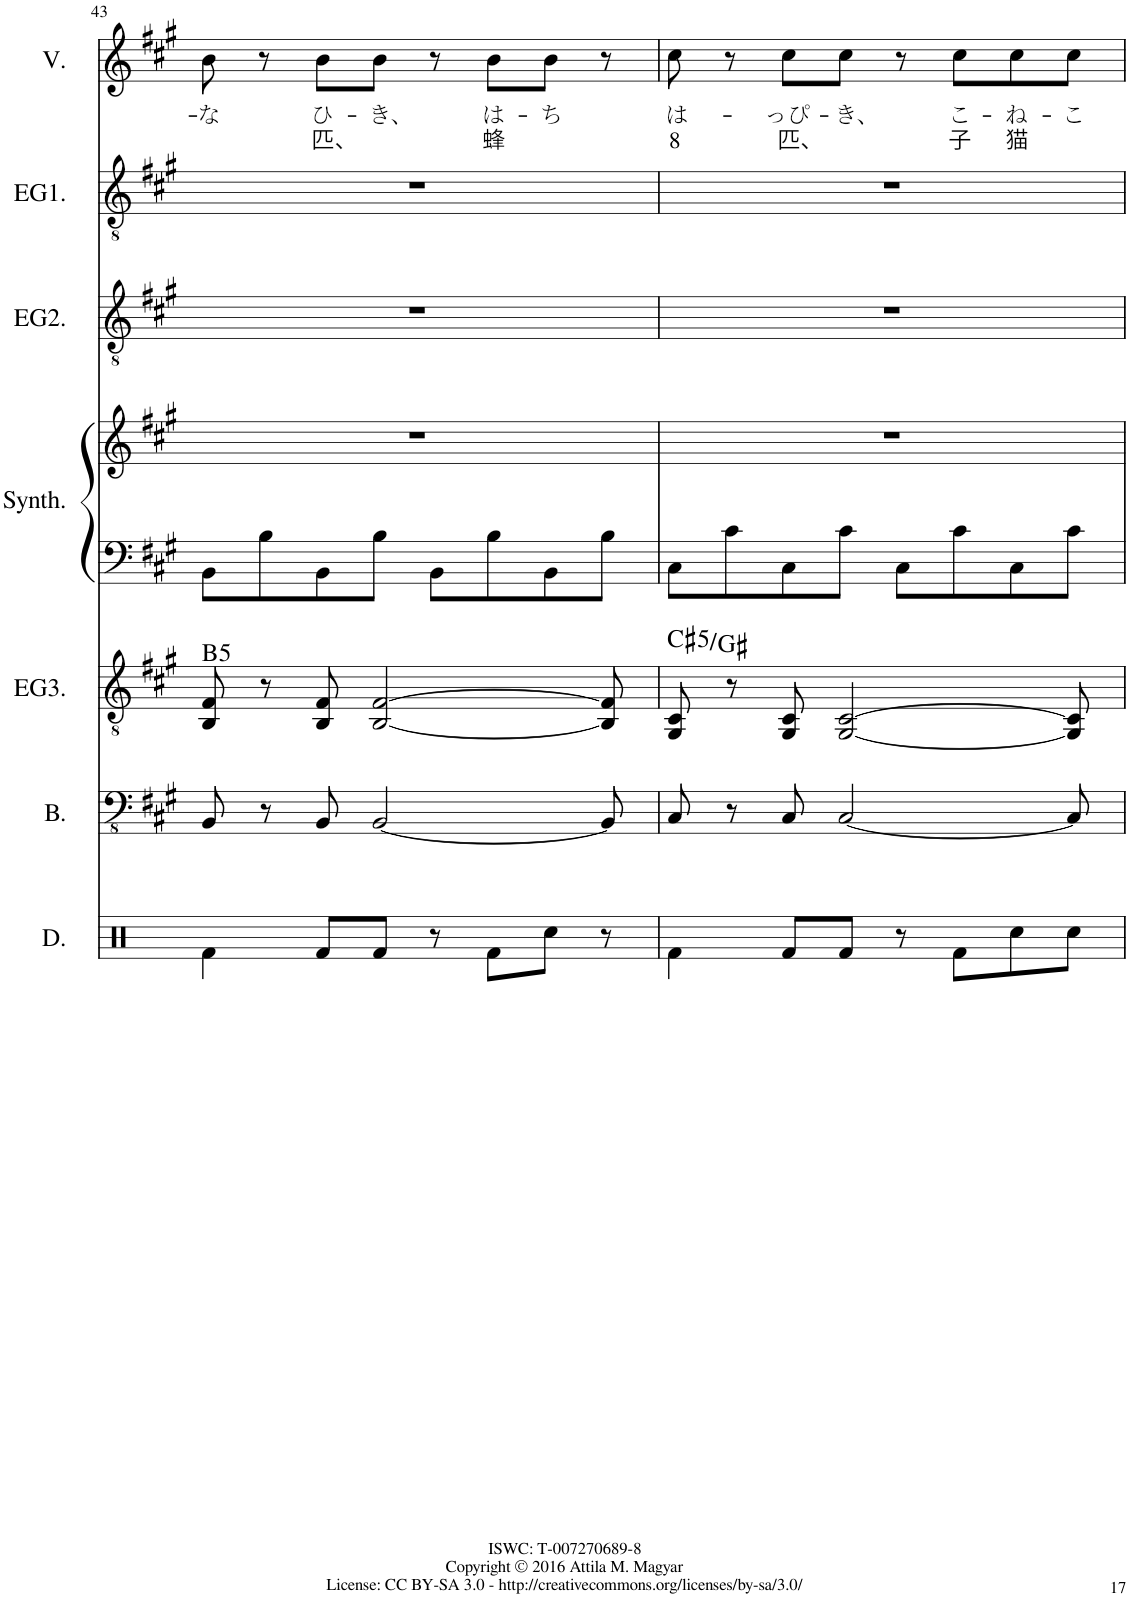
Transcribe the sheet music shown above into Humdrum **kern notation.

**kern	**kern	**kern	**harte	**kern	**kern	**kern	**kern	**kern	**text	**text
*part7	*part6	*part5	*part5	*part4	*part4	*part3	*part2	*part1	*part1	*part1
*staff8	*staff7	*staff6	*	*staff5	*staff4	*staff3	*staff2	*staff1	*staff1	*staff1
*I"Drumset (draft)	*I"Electric Bass	*I"Electric Guitar 3	*	*I"Synthesizer	*	*I"Electric Guitar 2	*I"Electric Guitar 1	*I"Voice	*	*
*I'D.	*I'B.	*I'EG3.	*	*I'Synth.	*	*I'EG2.	*I'EG1.	*I'V.	*	*
!!LO:PB:g=z
*clefX	*clefFv4	*clefGv2	*	*clefF4	*clefG2	*clefGv2	*clefGv2	*clefG2	*	*
*k[]	*k[f#c#g#]	*k[f#c#g#]	*	*k[f#c#g#]	*k[f#c#g#]	*k[f#c#g#]	*k[f#c#g#]	*k[f#c#g#]	*	*
=43	=43	=43	=43	=43	=43	=43	=43	=43	=43	=43
!	!	!	!LO:H:kt=5	!	!	!	!	!	!LO:LY:b	!
4Rf\	8BBB/	8BB/ 8F#/	B:(1,5)	8BB\L	1r	1r	1r	8b\	-な	.
.	8r	8r	.	8B\	.	.	.	8r	.	.
!	!	!	!	!	!	!	!	!	!LO:LY:b	!LO:LY:b
8Rf/L	8BBB/	8BB/ 8F#/	.	8BB\	.	.	.	8b\L	ひ-	匹、
!	!	!	!	!	!	!	!	!	!LO:LY:b	!
8Rf/J	[2BBB/	[2BB/ [2F#/	.	8B\J	.	.	.	8b\J	-き、	.
8r	.	.	.	8BB\L	.	.	.	8r	.	.
!	!	!	!	!	!	!	!	!	!LO:LY:b	!LO:LY:b
8Rf\L	.	.	.	8B\	.	.	.	8b\L	は-	蜂
!	!	!	!	!	!	!	!	!	!LO:LY:b	!
8Rcc\J	.	.	.	8BB\	.	.	.	8b\J	-ち	.
8r	8BBB/]	8BB/] 8F#/]	.	8B\J	.	.	.	8r	.	.
=44	=44	=44	=44	=44	=44	=44	=44	=44	=44	=44
!	!	!	!LO:H:kt=5	!	!	!	!	!	!LO:LY:b	!LO:LY:b
4Rf\	8CC#/	8GG#/ 8C#/	C#:(1,5)/5	8C#\L	1r	1r	1r	8cc#\	は-	8
.	8r	8r	.	8c#\	.	.	.	8r	.	.
!	!	!	!	!	!	!	!	!	!LO:LY:b	!LO:LY:b
8Rf/L	8CC#/	8GG#/ 8C#/	.	8C#\	.	.	.	8cc#\L	-っぴ-	匹、
!	!	!	!	!	!	!	!	!	!LO:LY:b	!
8Rf/J	[2CC#/	[2GG#/ [2C#/	.	8c#\J	.	.	.	8cc#\J	-き、	.
8r	.	.	.	8C#\L	.	.	.	8r	.	.
!	!	!	!	!	!	!	!	!	!LO:LY:b	!LO:LY:b
8Rf\L	.	.	.	8c#\	.	.	.	8cc#\L	こ-	子
!	!	!	!	!	!	!	!	!	!LO:LY:b	!LO:LY:b
8Rcc\	.	.	.	8C#\	.	.	.	8cc#\	-ね-	猫
!	!	!	!	!	!	!	!	!	!LO:LY:b	!
8Rcc\J	8CC#/]	8GG#/] 8C#/]	.	8c#\J	.	.	.	8cc#\J	-こ	.
=	=	=	=	=	=	=	=	=	=	=
*-	*-	*-	*-	*-	*-	*-	*-	*-	*-	*-
